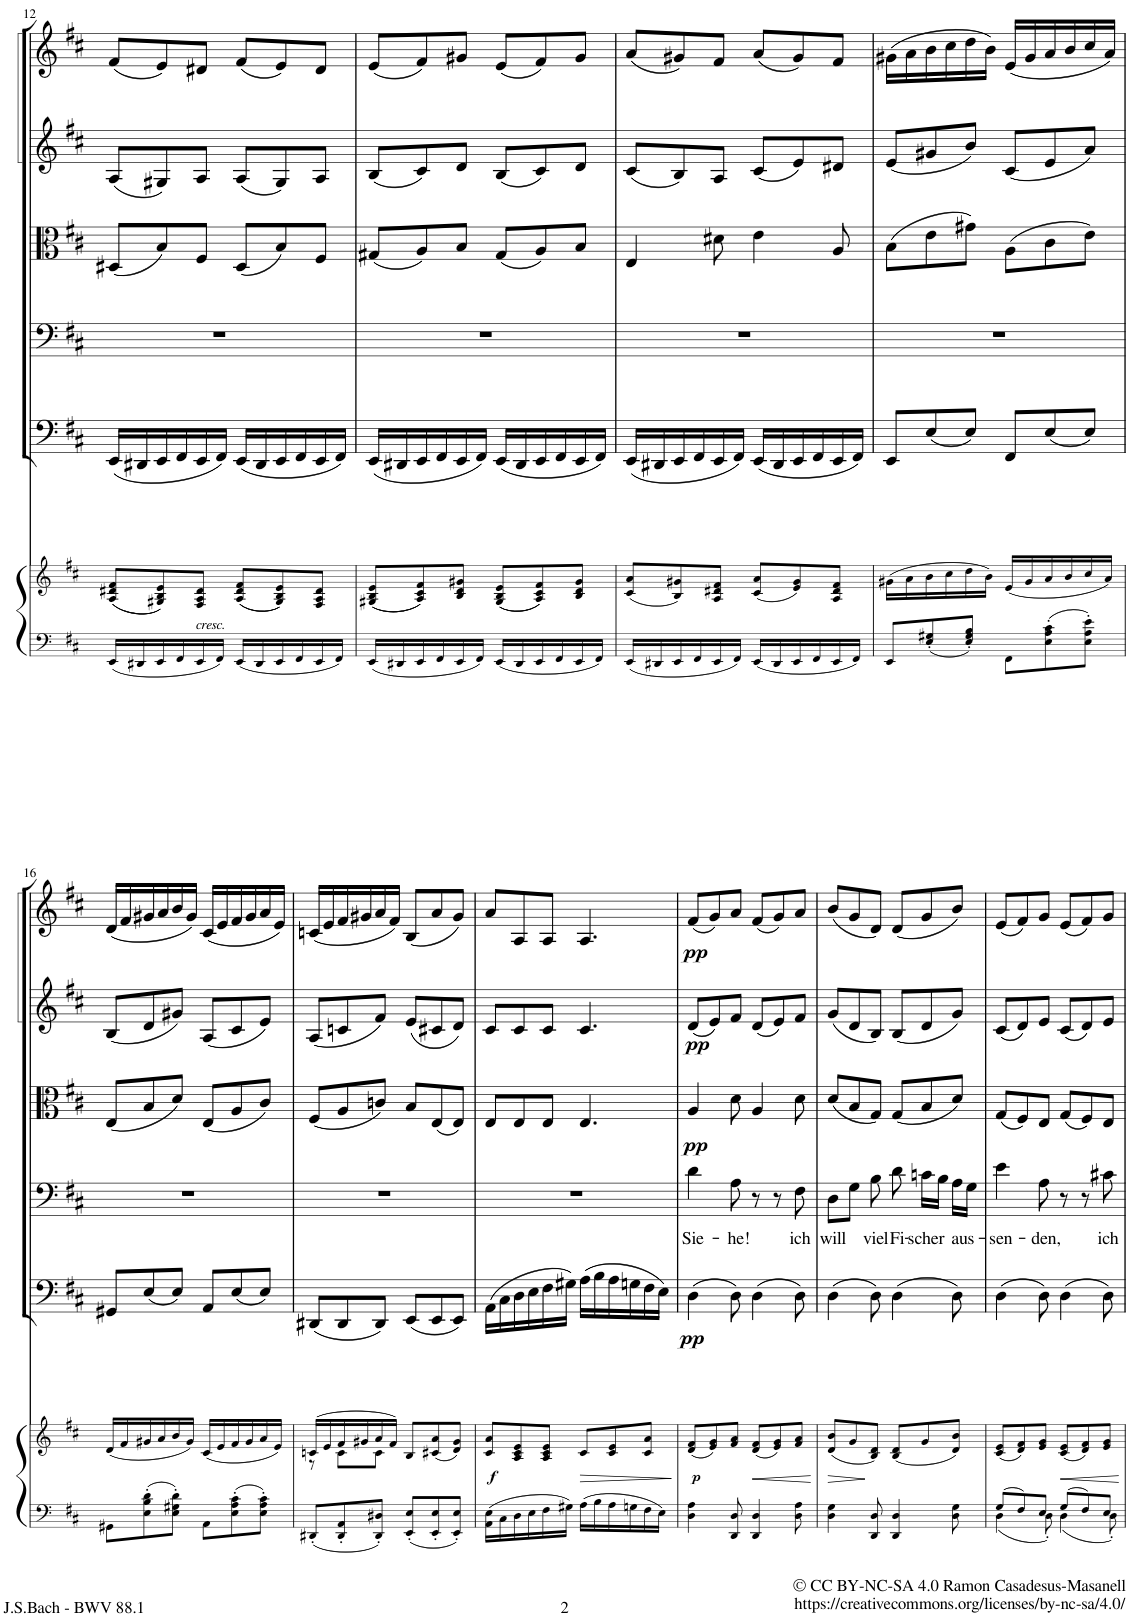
**kern	**kern	**dynam	**kern	**dynam	**kern	**text	**kern	**dynam	**kern	**dynam	**kern	**dynam
*part6	*part6	*part6	*part5	*part5	*part4	*part4	*part3	*part3	*part2	*part2	*part1	*part1
*staff7	*staff6	*staff6/7	*staff5	*staff5	*staff4	*staff4	*staff3	*staff3	*staff2	*staff2	*staff1	*staff1
*I"Piano reduction	*	*	*I"Continuo	*	*I"Basso	*	*I"Thaile Viola	*	*I"Oboe d'amore II Violino II	*	*I"Oboe d'amore I Violino I	*
*I'Pno	*	*	*	*	*	*	*	*	*	*	*	*
!!LO:PB:g=z
*clefF4	*clefG2	*	*clefF4	*	*clefF4	*	*clefC3	*	*clefG2	*	*clefG2	*
*k[f#c#]	*k[f#c#]	*	*k[f#c#]	*	*k[f#c#]	*	*k[f#c#]	*	*k[f#c#]	*	*k[f#c#]	*
*M6/8	*M6/8	*	*M6/8	*	*M6/8	*	*M6/8	*	*M6/8	*	*M6/8	*
=12	=12	=12	=12	=12	=12	=12	=12	=12	=12	=12	=12	=12
16EE/LL	((8A/ 8d#X/ 8f#/L	.	(16EE/LL	.	2.r	.	(8D#X/L	.	(8A/L	.	(8f#/L	.
16DD#X/	.	.	16DD#X/	.	.	.	.	.	.	.	.	.
16EE/	8G#X/ 8B/ 8e/))	.	16EE/	.	.	.	8B/)	.	8G#X/)	.	8e/)	.
16FF#/	.	.	16FF#/	.	.	.	.	.	.	.	.	.
!	!LO:TX:b:i:t=cresc.	!	!	!	!	!	!	!	!	!	!	!
16EE/	8F#/ 8A/ 8d#/J	.	16EE/	.	.	.	8F#/J	.	8A/J	.	8d#X/J	.
16FF#/JJ	.	.	16FF#/JJ)	.	.	.	.	.	.	.	.	.
16EE/LL	((8A/ 8d#/ 8f#/L	.	(16EE/LL	.	.	.	(8D#/L	.	(8A/L	.	(8f#/L	.
16DD#/	.	.	16DD#/	.	.	.	.	.	.	.	.	.
16EE/	8G#/ 8B/ 8e/))	.	16EE/	.	.	.	8B/)	.	8G#/)	.	8e/)	.
16FF#/	.	.	16FF#/	.	.	.	.	.	.	.	.	.
16EE/	8F#/ 8A/ 8d#/J	.	16EE/	.	.	.	8F#/J	.	8A/J	.	8d#/J	.
16FF#/JJ	.	.	16FF#/JJ)	.	.	.	.	.	.	.	.	.
=13	=13	=13	=13	=13	=13	=13	=13	=13	=13	=13	=13	=13
16EE/LL	((8G#X/ 8B/ 8e/L	.	(16EE/LL	.	2.r	.	(8G#X/L	.	(8B/L	.	(8e/L	.
16DD#X/	.	.	16DD#X/	.	.	.	.	.	.	.	.	.
16EE/	8A/ 8c#/ 8f#/))	.	16EE/	.	.	.	8A/)	.	8c#/)	.	8f#/)	.
16FF#/	.	.	16FF#/	.	.	.	.	.	.	.	.	.
16EE/	8B/ 8d/ 8g#X/J	.	16EE/	.	.	.	8B/J	.	8d/J	.	8g#X/J	.
16FF#/JJ	.	.	16FF#/JJ)	.	.	.	.	.	.	.	.	.
16EE/LL	((8G#/ 8B/ 8e/L	.	(16EE/LL	.	.	.	(8G#/L	.	(8B/L	.	(8e/L	.
16DD#/	.	.	16DD#/	.	.	.	.	.	.	.	.	.
16EE/	8A/ 8c#/ 8f#/))	.	16EE/	.	.	.	8A/)	.	8c#/)	.	8f#/)	.
16FF#/	.	.	16FF#/	.	.	.	.	.	.	.	.	.
16EE/	8B/ 8d/ 8g#/J	.	16EE/	.	.	.	8B/J	.	8d/J	.	8g#/J	.
16FF#/JJ	.	.	16FF#/JJ)	.	.	.	.	.	.	.	.	.
=14	=14	=14	=14	=14	=14	=14	=14	=14	=14	=14	=14	=14
16EE/LL	(8c#/ 8a/L	.	(16EE/LL	.	2.r	.	4E/	.	(8c#/L	.	(8a/L	.
16DD#X/	.	.	16DD#X/	.	.	.	.	.	.	.	.	.
16EE/	8B/ 8g#X/)	.	16EE/	.	.	.	.	.	8B/)	.	8g#X/)	.
16FF#/	.	.	16FF#/	.	.	.	.	.	.	.	.	.
16EE/	8A/ 8d#X/ 8f#/J	.	16EE/	.	.	.	8d#X\	.	8A/J	.	8f#/J	.
16FF#/JJ	.	.	16FF#/JJ)	.	.	.	.	.	.	.	.	.
16EE/LL	(8c#/ 8a/L	.	(16EE/LL	.	.	.	4e\	.	(8c#/L	.	(8a/L	.
16DD#/	.	.	16DD#/	.	.	.	.	.	.	.	.	.
16EE/	8e/ 8g#/)	.	16EE/	.	.	.	.	.	8e/)	.	8g#/)	.
16FF#/	.	.	16FF#/	.	.	.	.	.	.	.	.	.
16EE/	8A/ 8d#/ 8f#/J	.	16EE/	.	.	.	8A/	.	8d#X/J	.	8f#/J	.
16FF#/JJ	.	.	16FF#/JJ)	.	.	.	.	.	.	.	.	.
=15	=15	=15	=15	=15	=15	=15	=15	=15	=15	=15	=15	=15
8EE/L	(16g#X\LL	.	8EE/L	.	2.r	.	(8B\L	.	(8e/L	.	(16g#X\LL	.
.	16a\	.	.	.	.	.	.	.	.	.	16a\	.
8E/' 8G#X/'	16b\	.	(8E/	.	.	.	8e\	.	8g#X/	.	16b\	.
.	16cc#\	.	.	.	.	.	.	.	.	.	16cc#\	.
8E/' 8G#/' 8B/'J	16dd\	.	8E/J)	.	.	.	8g#X\J)	.	8b/J)	.	16dd\	.
.	16b\JJ)	.	.	.	.	.	.	.	.	.	16b\JJ)	.
8FF#\L	(16e/LL	.	8FF#/L	.	.	.	(8A\L	.	(8c#/L	.	(16e/LL	.
.	16g#/	.	.	.	.	.	.	.	.	.	16g#/	.
8E\' 8A\' 8c#\'	16a/	.	(8E/	.	.	.	8c#\	.	8e/	.	16a/	.
.	16b/	.	.	.	.	.	.	.	.	.	16b/	.
8E\' 8A\' 8e\'J	16cc#/	.	8E/J)	.	.	.	8e\J)	.	8a/J)	.	16cc#/	.
.	16a/JJ)	.	.	.	.	.	.	.	.	.	16a/JJ)	.
!!LO:LB:g=z
=16	=16	=16	=16	=16	=16	=16	=16	=16	=16	=16	=16	=16
8GG#X\L	(16d/LL	.	8GG#X/L	.	2.r	.	(8E/L	.	(8B/L	.	(16d/LL	.
.	16f#/	.	.	.	.	.	.	.	.	.	16f#/	.
8E\' 8B\' 8d\'	16g#X/	.	(8E/	.	.	.	8B/	.	8d/	.	16g#X/	.
.	16a/	.	.	.	.	.	.	.	.	.	16a/	.
8E\' 8G#X\' 8d\'J	16b/	.	8E/J)	.	.	.	8d/J)	.	8g#X/J)	.	16b/	.
.	16g#/JJ)	.	.	.	.	.	.	.	.	.	16g#/JJ)	.
8AA\L	(16c#/LL	.	8AA/L	.	.	.	(8E/L	.	(8A/L	.	(16c#/LL	.
.	16e/	.	.	.	.	.	.	.	.	.	16e/	.
8E\' 8A\' 8c#\'	16f#/	.	(8E/	.	.	.	8A/	.	8c#/	.	16f#/	.
.	16g#/	.	.	.	.	.	.	.	.	.	16g#/	.
8E\' 8A\' 8c#\'J	16a/	.	8E/J)	.	.	.	8c#/J)	.	8e/J)	.	16a/	.
.	16e/JJ)	.	.	.	.	.	.	.	.	.	16e/JJ)	.
=17	=17	=17	=17	=17	=17	=17	=17	=17	=17	=17	=17	=17
*	*^	*	*	*	*	*	*	*	*	*	*	*
8DD#X'/L	(16cn/LL	8r	.	(8DD#X/L	.	2.r	.	(8F#/L	.	(8A/L	.	(16cn/LL	.
.	16e/	.	.	.	.	.	.	.	.	.	.	16e/	.
8DD#/' 8AA/'	16f#/	8c\L	.	8DD#/	.	.	.	8A/	.	8cn/	.	16f#/	.
.	16g#X/	.	.	.	.	.	.	.	.	.	.	16g#X/	.
8DD#/' 8D#X/'J	16a/	8c\J	.	8DD#/J)	.	.	.	8cn/J)	.	8f#/J)	.	16a/	.
.	16f#/JJ)	.	.	.	.	.	.	.	.	.	.	16f#/JJ)	.
8EE/' 8E/'L	8B/L	4.ryy	.	(8EE/L	.	.	.	8B/L	.	(8e/L	.	(8B/L	.
8EE/' 8E/'	(8c#X/ 8a/	.	.	8EE/	.	.	.	(8E/	.	8c#X/	.	8a/	.
8EE/' 8E/'J	8d/ 8g#/J)	.	.	8EE/J)	.	.	.	8E/J)	.	8d/J)	.	8g#/J)	.
*	*v	*v	*	*	*	*	*	*	*	*	*	*	*
=18	=18	=18	=18	=18	=18	=18	=18	=18	=18	=18	=18	=18
!	!	!LO:DY:b	!	!	!	!	!	!	!	!	!	!
16AA\ 16E\LL	8c#/ 8a/L	f	(16AA\LL	.	2.r	.	8E/L	.	8c#/L	.	8a/L	.
16C#\	.	.	16C#\	.	.	.	.	.	.	.	.	.
16D\	8A/ 8c#/ 8e/	.	16D\	.	.	.	8E/	.	8c#/	.	8A/	.
16E\	.	.	16E\	.	.	.	.	.	.	.	.	.
16F#\	8A/ 8c#/ 8e/J	.	16F#\	.	.	.	8E/J	.	8c#/J	.	8A/J	.
16G#X\JJ	.	.	16G#X\JJ)	.	.	.	.	.	.	.	.	.
!	!	!LO:HP:b	!	!	!	!	!	!	!	!	!	!
16A\LL	8c#/L	>	(16A\LL	.	.	.	4.E/	.	4.c#/	.	4.A/	.
16B\	.	.	16B\	.	.	.	.	.	.	.	.	.
16A\	8c#/ 8e/	.	16A\	.	.	.	.	.	.	.	.	.
16Gn\	.	.	16Gn\	.	.	.	.	.	.	.	.	.
16F#\	8c#/ 8a/J	.	16F#\	.	.	.	.	.	.	.	.	.
16E\JJ	.	.	16E\JJ)	.	.	.	.	.	.	.	.	.
.	.	]	.	.	.	.	.	.	.	.	.	.
=19	=19	=19	=19	=19	=19	=19	=19	=19	=19	=19	=19	=19
!	!	!LO:DY:b	!	!LO:DY:b	!	!LO:LY:b	!	!LO:DY:b	!	!LO:DY:b	!	!LO:DY:b
4D\ 4A\	(8d/ 8f#/L	p	(4D\	pp	4d\	Sie-	4A/	pp	(8d/L	pp	(8f#/L	pp
.	8e/ 8g/)	.	.	.	.	.	.	.	8e/)	.	8g/)	.
!	!	!	!	!	!	!LO:LY:b	!	!	!	!	!	!
8DD/ 8D/	8f#/ 8a/J	.	8D\)	.	8A\	-he!	8d\	.	8f#/J	.	8a/J	.
!	!	!LO:HP:b	!	!	!	!	!	!	!	!	!	!
4DD/ 4D/	(8d/ 8f#/L	<	(4D\	.	8r	.	4A/	.	(8d/L	.	(8f#/L	.
.	8e/ 8g/)	.	.	.	8r	.	.	.	8e/)	.	8g/)	.
!	!	!	!	!	!	!LO:LY:b	!	!	!	!	!	!
8D\ 8A\	8f#/ 8a/J	.	8D\)	.	8F#\	ich	8d\	.	8f#/J	.	8a/J	.
.	.	[	.	.	.	.	.	.	.	.	.	.
=20	=20	=20	=20	=20	=20	=20	=20	=20	=20	=20	=20	=20
!	!	!LO:HP:b	!	!	!	!LO:LY:b	!	!	!	!	!	!
4D\ 4G\	(8d/ 8b/L	>	(4D\	.	8D\L	will	(8d/L	.	(8g/L	.	(8b/L	.
.	8g/	.	.	.	8G\J	.	8B/	.	8d/	.	8g/	.
!	!	!	!	!	!	!LO:LY:b	!	!	!	!	!	!
8DD/ 8D/	8B/ 8d/J)	]	8D\)	.	8B\	viel	8G/J)	.	8B/J)	.	8d/J)	.
!	!	!	!	!	!	!LO:LY:b	!	!	!	!	!	!
4DD/ 4D/	(8B/ 8d/L	.	(4D\	.	8d\	Fi-	(8G/L	.	(8B/L	.	(8d/L	.
!	!	!	!	!	!	!LO:LY:b	!	!	!	!	!	!
.	8g/	.	.	.	16cn\LL	-scher	8B/	.	8d/	.	8g/	.
.	.	.	.	.	16B\JJ	.	.	.	.	.	.	.
!	!	!	!	!	!	!LO:LY:b	!	!	!	!	!	!
8D\ 8G\	8d/ 8b/J)	.	8D\)	.	16A\LL	aus-	8d/J)	.	8g/J)	.	8b/J)	.
.	.	.	.	.	16G\JJ	.	.	.	.	.	.	.
=21	=21	=21	=21	=21	=21	=21	=21	=21	=21	=21	=21	=21
*^	*	*	*	*	*	*	*	*	*	*	*	*
!	!	!	!	!	!	!	!LO:LY:b	!	!	!	!	!	!
8G/L	4D\	(8c#/ 8e/L	.	(4D\	.	4e\	sen-	(8G/L	.	(8c#/L	.	(8e/L	.
8F#/	.	8d/ 8f#/)	.	.	.	.	.	8F#/)	.	8d/)	.	8f#/)	.
!	!	!	!	!	!	!	!LO:LY:b	!	!	!	!	!	!
8E/J	8D'\	8e/ 8g/J	.	8D\)	.	8A\	-den,	8E/J	.	8e/J	.	8g/J	.
!	!	!	!LO:HP:b	!	!	!	!	!	!	!	!	!	!
8G/L	4D\	(8c#/ 8e/L	<	(4D\	.	8r	.	(8G/L	.	(8c#/L	.	(8e/L	.
8F#/	.	8d/ 8f#/)	.	.	.	8r	.	8F#/)	.	8d/)	.	8f#/)	.
!	!	!	!	!	!	!	!LO:LY:b	!	!	!	!	!	!
8E/J	8D'\	8e/ 8g/J	.	8D\)	.	8c#X\	ich	8E/J	.	8e/J	.	8g/J	.
*v	*v	*	*	*	*	*	*	*	*	*	*	*	*
.	.	[	.	.	.	.	.	.	.	.	.	.
=	=	=	=	=	=	=	=	=	=	=	=	=
*-	*-	*-	*-	*-	*-	*-	*-	*-	*-	*-	*-	*-
